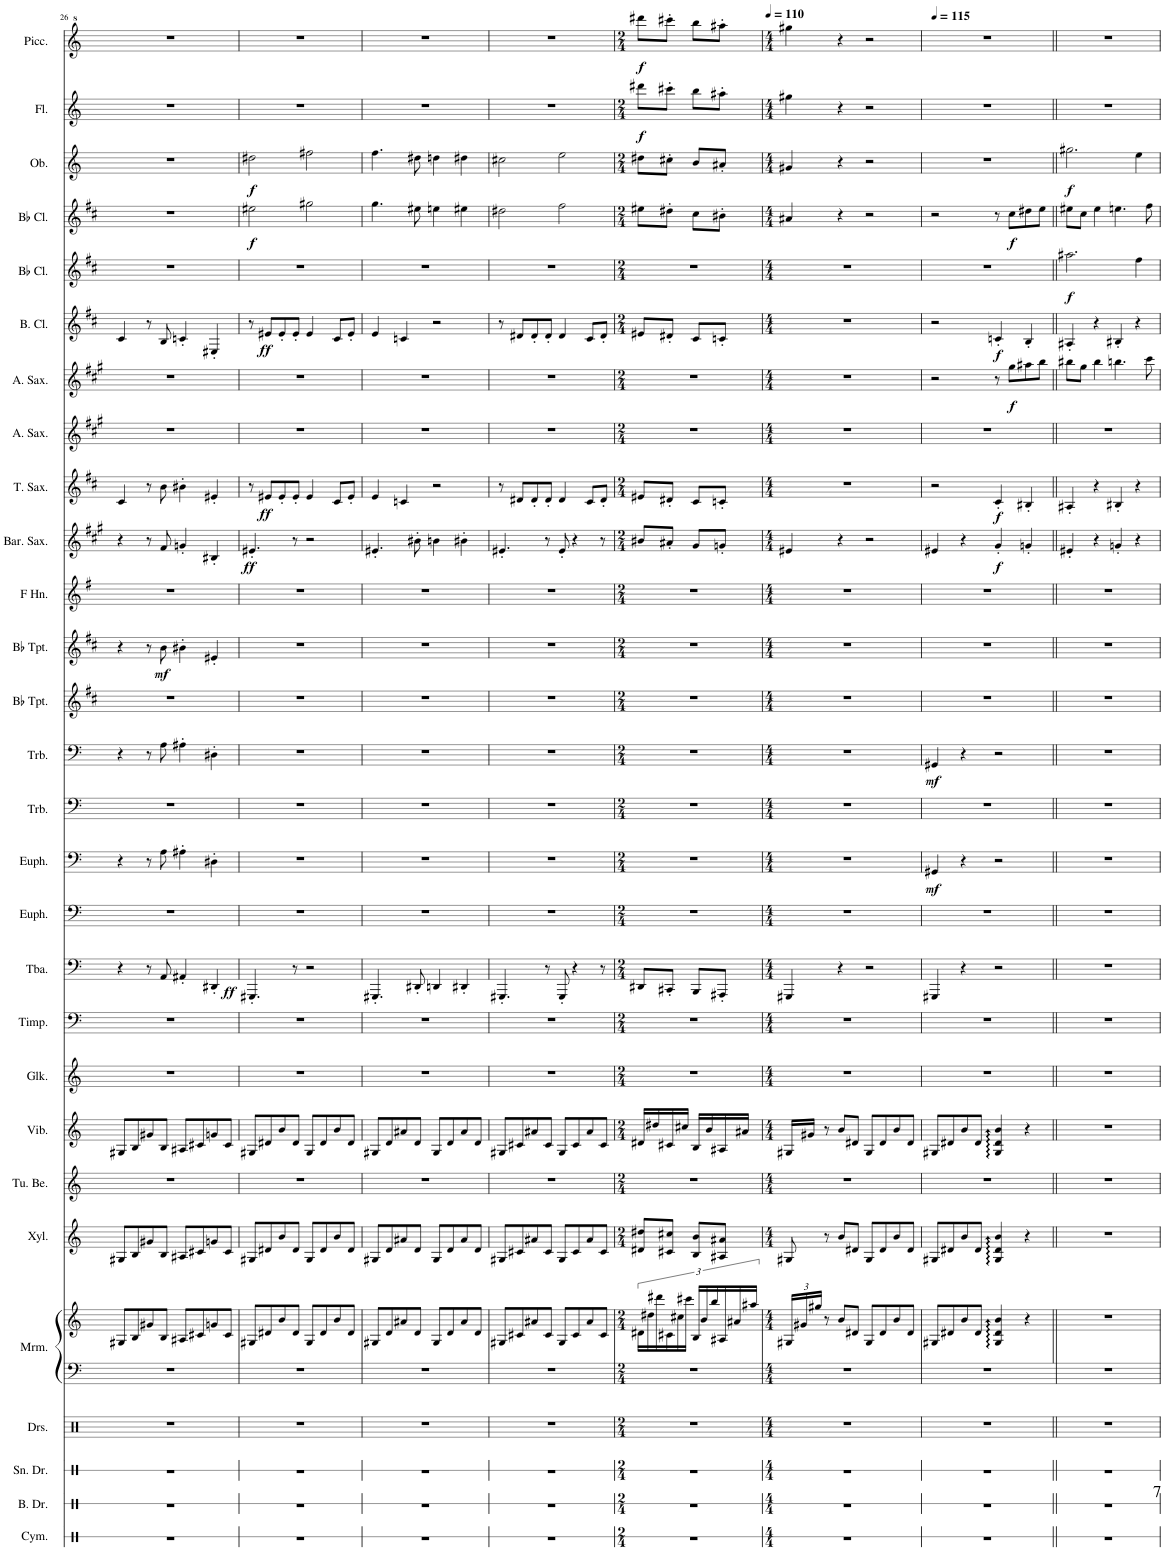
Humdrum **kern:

**kern	**kern	**kern	**kern	**kern	**kern	**kern	**kern	**kern	**kern	**kern	**kern	**dynam	**kern	**kern	**dynam	**kern	**kern	**dynam	**kern	**kern	**dynam	**kern	**kern	**dynam	**kern	**dynam	**kern	**kern	**dynam	**kern	**dynam	**kern	**dynam	**kern	**dynam	**kern	**dynam	**kern	**dynam	**kern	**dynam
*part28	*part27	*part26	*part25	*part24	*part24	*part23	*part22	*part21	*part20	*part19	*part18	*part18	*part17	*part16	*part16	*part15	*part14	*part14	*part13	*part12	*part12	*part11	*part10	*part10	*part9	*part9	*part8	*part7	*part7	*part6	*part6	*part5	*part5	*part4	*part4	*part3	*part3	*part2	*part2	*part1	*part1
*staff29	*staff28	*staff27	*staff26	*staff25	*staff24	*staff23	*staff22	*staff21	*staff20	*staff19	*staff18	*staff18	*staff17	*staff16	*staff16	*staff15	*staff14	*staff14	*staff13	*staff12	*staff12	*staff11	*staff10	*staff10	*staff9	*staff9	*staff8	*staff7	*staff7	*staff6	*staff6	*staff5	*staff5	*staff4	*staff4	*staff3	*staff3	*staff2	*staff2	*staff1	*staff1
*I"Cymbal	*I"Bass Drum	*I"Snare Drum	*I"Drumset	*I"Marimba	*	*I"Xylophone	*I"Tubular Bells	*I"Vibraphone	*I"Glockenspiel	*I"Timpani	*I"Tuba	*	*I"Euphonium	*I"Euphonium	*	*I"Trombone	*I"Trombone	*	*I"Bb Trumpet	*I"Bb Trumpet	*	*I"Horn in F	*I"Baritone Saxophone	*	*I"Tenor Saxophone	*	*I"Alto Saxophone	*I"Alto Saxophone	*	*I"Bass Clarinet	*	*I"Bb Clarinet	*	*I"Bb Clarinet	*	*I"Oboe	*	*I"Flute	*	*I"Piccolo	*
*I'Cym.	*I'B. Dr.	*I'Sn. Dr.	*I'Drs.	*I'Mrm.	*	*I'Xyl.	*I'Tu. Be.	*I'Vib.	*I'Glk.	*I'Timp.	*I'Tba.	*	*I'Euph.	*I'Euph.	*	*I'Trb.	*I'Trb.	*	*I'Bb Tpt.	*I'Bb Tpt.	*	*	*I'Bar. Sax.	*	*I'T. Sax.	*	*I'A. Sax.	*I'A. Sax.	*	*I'B. Cl.	*	*I'Bb Cl.	*	*I'Bb Cl.	*	*I'Ob.	*	*I'Fl.	*	*I'Picc.	*
!!LO:PB:g=z
*clefX	*clefX	*clefX	*clefX	*clefF4	*clefG2	*clefG2	*clefG2	*clefG2	*clefG2	*clefF4	*clefF4	*	*clefF4	*clefF4	*	*clefF4	*clefF4	*	*clefG2	*clefG2	*	*clefG2	*clefG2	*	*clefG2	*	*clefG2	*clefG2	*	*clefG2	*	*clefG2	*	*clefG2	*	*clefG2	*	*clefG2	*	*clefG^2	*
*	*	*	*	*	*	*Trd-7c-12	*	*	*Trd-14c-24	*	*	*	*	*	*	*	*	*	*Trd1c2	*Trd1c2	*	*Trd4c7	*Trd12c21	*	*Trd8c14	*	*Trd5c9	*Trd5c9	*	*Trd8c14	*	*Trd1c2	*	*Trd1c2	*	*	*	*	*	*Trd-7c-12	*
*k[]	*k[]	*k[]	*k[]	*k[]	*k[]	*k[]	*k[]	*k[]	*k[]	*k[]	*k[]	*	*k[]	*k[]	*	*k[]	*k[]	*	*k[f#c#]	*k[f#c#]	*	*k[f#]	*k[f#c#g#]	*	*k[f#c#]	*	*k[f#c#g#]	*k[f#c#g#]	*	*k[f#c#]	*	*k[f#c#]	*	*k[f#c#]	*	*k[]	*	*k[]	*	*k[]	*
*M4/4	*M4/4	*M4/4	*M4/4	*M4/4	*M4/4	*M4/4	*M4/4	*M4/4	*M4/4	*M4/4	*M4/4	*	*M4/4	*M4/4	*	*M4/4	*M4/4	*	*M4/4	*M4/4	*	*M4/4	*M4/4	*	*M4/4	*	*M4/4	*M4/4	*	*M4/4	*	*M4/4	*	*M4/4	*	*M4/4	*	*M4/4	*	*M4/4	*
=26	=26	=26	=26	=26	=26	=26	=26	=26	=26	=26	=26	=26	=26	=26	=26	=26	=26	=26	=26	=26	=26	=26	=26	=26	=26	=26	=26	=26	=26	=26	=26	=26	=26	=26	=26	=26	=26	=26	=26	=26	=26
1r	1r	1r	1r	1r	8G#X/L	8G#X/L	1r	8G#X/L	1r	1r	4r	.	1r	4r	.	1r	4r	.	1r	4r	.	1r	4r	.	4c#/	.	1r	1r	.	4c#/	.	1r	.	1r	.	1r	.	1r	.	1r	.
.	.	.	.	.	8B/	8B/	.	8B/	.	.	.	.	.	.	.	.	.	.	.	.	.	.	.	.	.	.	.	.	.	.	.	.	.	.	.	.	.	.	.	.	.
.	.	.	.	.	8g#X/	8g#X/	.	8g#X/	.	.	8r	.	.	8r	.	.	8r	.	.	8r	.	.	8r	.	8r	.	.	.	.	8r	.	.	.	.	.	.	.	.	.	.	.
!	!	!	!	!	!	!	!	!	!	!	!	!	!	!	!	!	!	!	!	!	!LO:DY:b	!	!	!	!	!	!	!	!	!	!	!	!	!	!	!	!	!	!	!	!
.	.	.	.	.	8B/J	8B/J	.	8B/J	.	.	8AA/	.	.	8A\	.	.	8A\	.	.	8b\	mf	.	8f#/	.	8b\	.	.	.	.	8B/	.	.	.	.	.	.	.	.	.	.	.
.	.	.	.	.	8A#X/L	8A#X/L	.	8A#X/L	.	.	4AA#X'/	.	.	4A#X'\	.	.	4A#X'\	.	.	4b#X'\	.	.	4gn'/	.	4b#X'\	.	.	.	.	4cn'/	.	.	.	.	.	.	.	.	.	.	.
.	.	.	.	.	8c#X/	8c#X/	.	8c#X/	.	.	.	.	.	.	.	.	.	.	.	.	.	.	.	.	.	.	.	.	.	.	.	.	.	.	.	.	.	.	.	.	.
.	.	.	.	.	8gn/	8gn/	.	8gn/	.	.	4DD#X'/	.	.	4D#X'\	.	.	4D#X'\	.	.	4e#X'/	.	.	4B#X'/	.	4e#X'/	.	.	.	.	4E#X'/	.	.	.	.	.	.	.	.	.	.	.
.	.	.	.	.	8c#/J	8c#/J	.	8c#/J	.	.	.	.	.	.	.	.	.	.	.	.	.	.	.	.	.	.	.	.	.	.	.	.	.	.	.	.	.	.	.	.	.
=27	=27	=27	=27	=27	=27	=27	=27	=27	=27	=27	=27	=27	=27	=27	=27	=27	=27	=27	=27	=27	=27	=27	=27	=27	=27	=27	=27	=27	=27	=27	=27	=27	=27	=27	=27	=27	=27	=27	=27	=27	=27
!	!	!	!	!	!	!	!	!	!	!	!	!LO:DY:b	!	!	!	!	!	!	!	!	!	!	!	!LO:DY:b	!	!	!	!	!	!	!	!	!	!	!LO:DY:b	!	!LO:DY:b	!	!	!	!
1r	1r	1r	1r	1r	8G#X/L	8G#X/L	1r	8G#X/L	1r	1r	4.GGG#X'/	ff	1r	1r	.	1r	1r	.	1r	1r	.	1r	4.e#X'/	ff	8r	.	1r	1r	.	8r	.	1r	.	2ee#X\	f	2dd#X\	f	1r	.	1r	.
!	!	!	!	!	!	!	!	!	!	!	!	!	!	!	!	!	!	!	!	!	!	!	!	!	!	!LO:DY:b	!	!	!	!	!LO:DY:b	!	!	!	!	!	!	!	!	!	!
.	.	.	.	.	8d#X/	8d#X/	.	8d#X/	.	.	.	.	.	.	.	.	.	.	.	.	.	.	.	.	8e#X/L	ff	.	.	.	8e#X/L	ff	.	.	.	.	.	.	.	.	.	.
.	.	.	.	.	8b/	8b/	.	8b/	.	.	.	.	.	.	.	.	.	.	.	.	.	.	.	.	8e#'/	.	.	.	.	8e#'/	.	.	.	.	.	.	.	.	.	.	.
.	.	.	.	.	8d#/J	8d#/J	.	8d#/J	.	.	8r	.	.	.	.	.	.	.	.	.	.	.	8r	.	8e#'/J	.	.	.	.	8e#'/J	.	.	.	.	.	.	.	.	.	.	.
.	.	.	.	.	8G#/L	8G#/L	.	8G#/L	.	.	2r	.	.	.	.	.	.	.	.	.	.	.	2r	.	4e#/	.	.	.	.	4e#/	.	.	.	2gg#X\	.	2ff#X\	.	.	.	.	.
.	.	.	.	.	8d#/	8d#/	.	8d#/	.	.	.	.	.	.	.	.	.	.	.	.	.	.	.	.	.	.	.	.	.	.	.	.	.	.	.	.	.	.	.	.	.
.	.	.	.	.	8b/	8b/	.	8b/	.	.	.	.	.	.	.	.	.	.	.	.	.	.	.	.	8c#/L	.	.	.	.	8c#/L	.	.	.	.	.	.	.	.	.	.	.
.	.	.	.	.	8d#/J	8d#/J	.	8d#/J	.	.	.	.	.	.	.	.	.	.	.	.	.	.	.	.	8e#'/J	.	.	.	.	8e#'/J	.	.	.	.	.	.	.	.	.	.	.
=28	=28	=28	=28	=28	=28	=28	=28	=28	=28	=28	=28	=28	=28	=28	=28	=28	=28	=28	=28	=28	=28	=28	=28	=28	=28	=28	=28	=28	=28	=28	=28	=28	=28	=28	=28	=28	=28	=28	=28	=28	=28
1r	1r	1r	1r	1r	8G#X/L	8G#X/L	1r	8G#X/L	1r	1r	4.GGG#X'/	.	1r	1r	.	1r	1r	.	1r	1r	.	1r	4.e#X'/	.	4e/	.	1r	1r	.	4e/	.	1r	.	4.gg\	.	4.ff\	.	1r	.	1r	.
.	.	.	.	.	8d/	8d/	.	8d/	.	.	.	.	.	.	.	.	.	.	.	.	.	.	.	.	.	.	.	.	.	.	.	.	.	.	.	.	.	.	.	.	.
.	.	.	.	.	8a#X/	8a#X/	.	8a#X/	.	.	.	.	.	.	.	.	.	.	.	.	.	.	.	.	4cn/	.	.	.	.	4cn/	.	.	.	.	.	.	.	.	.	.	.
.	.	.	.	.	8d/J	8d/J	.	8d/J	.	.	8DD#X'/	.	.	.	.	.	.	.	.	.	.	.	8b#X'\	.	.	.	.	.	.	.	.	.	.	8ee#X\	.	8dd#X\	.	.	.	.	.
.	.	.	.	.	8G#/L	8G#/L	.	8G#/L	.	.	4DDn/	.	.	.	.	.	.	.	.	.	.	.	4bn\	.	2r	.	.	.	.	2r	.	.	.	4een\	.	4ddn\	.	.	.	.	.
.	.	.	.	.	8d/	8d/	.	8d/	.	.	.	.	.	.	.	.	.	.	.	.	.	.	.	.	.	.	.	.	.	.	.	.	.	.	.	.	.	.	.	.	.
.	.	.	.	.	8a#/	8a#/	.	8a#/	.	.	4DD#X'/	.	.	.	.	.	.	.	.	.	.	.	4b#X'\	.	.	.	.	.	.	.	.	.	.	4ee#X\	.	4dd#X\	.	.	.	.	.
.	.	.	.	.	8d/J	8d/J	.	8d/J	.	.	.	.	.	.	.	.	.	.	.	.	.	.	.	.	.	.	.	.	.	.	.	.	.	.	.	.	.	.	.	.	.
=29	=29	=29	=29	=29	=29	=29	=29	=29	=29	=29	=29	=29	=29	=29	=29	=29	=29	=29	=29	=29	=29	=29	=29	=29	=29	=29	=29	=29	=29	=29	=29	=29	=29	=29	=29	=29	=29	=29	=29	=29	=29
1r	1r	1r	1r	1r	8G#X/L	8G#X/L	1r	8G#X/L	1r	1r	4.GGG#X'/	.	1r	1r	.	1r	1r	.	1r	1r	.	1r	4.e#X'/	.	8r	.	1r	1r	.	8r	.	1r	.	2dd#X\	.	2cc#X\	.	1r	.	1r	.
.	.	.	.	.	8c#X/	8c#X/	.	8c#X/	.	.	.	.	.	.	.	.	.	.	.	.	.	.	.	.	8d#X/L	.	.	.	.	8d#X/L	.	.	.	.	.	.	.	.	.	.	.
.	.	.	.	.	8a#X/	8a#X/	.	8a#X/	.	.	.	.	.	.	.	.	.	.	.	.	.	.	.	.	8d#'/	.	.	.	.	8d#'/	.	.	.	.	.	.	.	.	.	.	.
.	.	.	.	.	8c#/J	8c#/J	.	8c#/J	.	.	8r	.	.	.	.	.	.	.	.	.	.	.	8r	.	8d#'/J	.	.	.	.	8d#'/J	.	.	.	.	.	.	.	.	.	.	.
.	.	.	.	.	8G#/L	8G#/L	.	8G#/L	.	.	8GGG#'/	.	.	.	.	.	.	.	.	.	.	.	8e#'/	.	4d#/	.	.	.	.	4d#/	.	.	.	2ff#\	.	2ee\	.	.	.	.	.
.	.	.	.	.	8c#/	8c#/	.	8c#/	.	.	4r	.	.	.	.	.	.	.	.	.	.	.	4r	.	.	.	.	.	.	.	.	.	.	.	.	.	.	.	.	.	.
.	.	.	.	.	8a#/	8a#/	.	8a#/	.	.	.	.	.	.	.	.	.	.	.	.	.	.	.	.	8c#/L	.	.	.	.	8c#/L	.	.	.	.	.	.	.	.	.	.	.
.	.	.	.	.	8c#/J	8c#/J	.	8c#/J	.	.	8r	.	.	.	.	.	.	.	.	.	.	.	8r	.	8d#'/J	.	.	.	.	8d#'/J	.	.	.	.	.	.	.	.	.	.	.
=30	=30	=30	=30	=30	=30	=30	=30	=30	=30	=30	=30	=30	=30	=30	=30	=30	=30	=30	=30	=30	=30	=30	=30	=30	=30	=30	=30	=30	=30	=30	=30	=30	=30	=30	=30	=30	=30	=30	=30	=30	=30
*M2/4	*M2/4	*M2/4	*M2/4	*M2/4	*M2/4	*M2/4	*M2/4	*M2/4	*M2/4	*M2/4	*M2/4	*	*M2/4	*M2/4	*	*M2/4	*M2/4	*	*M2/4	*M2/4	*	*M2/4	*M2/4	*	*M2/4	*	*M2/4	*M2/4	*	*M2/4	*	*M2/4	*	*M2/4	*	*M2/4	*	*M2/4	*	*M2/4	*
!	!	!	!	!	!	!	!	!	!	!	!	!	!	!	!	!	!	!	!	!	!	!	!	!	!	!	!	!	!	!	!	!	!	!	!	!	!	!	!LO:DY:b	!	!LO:DY:b
2r	2r	2r	2r	2r	24d#X\LL	8d#X/ 8dd#X/L	2r	16d#X/LL	2r	2r	8DD#X/L	.	2r	2r	.	2r	2r	.	2r	2r	.	2r	8b#X/L	.	8e#X/L	.	2r	2r	.	8e#X/L	.	2r	.	8ee#X\L	.	8dd#X\L	.	8ddd#X\L	f	8dddd#X\L	f
.	.	.	.	.	24dd#X\	.	.	.	.	.	.	.	.	.	.	.	.	.	.	.	.	.	.	.	.	.	.	.	.	.	.	.	.	.	.	.	.	.	.	.	.
.	.	.	.	.	.	.	.	16dd#X/	.	.	.	.	.	.	.	.	.	.	.	.	.	.	.	.	.	.	.	.	.	.	.	.	.	.	.	.	.	.	.	.	.
.	.	.	.	.	24ddd#X\	.	.	.	.	.	.	.	.	.	.	.	.	.	.	.	.	.	.	.	.	.	.	.	.	.	.	.	.	.	.	.	.	.	.	.	.
.	.	.	.	.	24c#X\	8c#X/ 8cc#X/J	.	16c#X/	.	.	8CC#X'/J	.	.	.	.	.	.	.	.	.	.	.	8a#X'/J	.	8d#X'/J	.	.	.	.	8d#X'/J	.	.	.	8dd#X'\J	.	8cc#X'\J	.	8ccc#X'\J	.	8cccc#X'\J	.
.	.	.	.	.	24cc#X\	.	.	.	.	.	.	.	.	.	.	.	.	.	.	.	.	.	.	.	.	.	.	.	.	.	.	.	.	.	.	.	.	.	.	.	.
.	.	.	.	.	.	.	.	16cc#X/JJ	.	.	.	.	.	.	.	.	.	.	.	.	.	.	.	.	.	.	.	.	.	.	.	.	.	.	.	.	.	.	.	.	.
.	.	.	.	.	24ccc#X\JJ	.	.	.	.	.	.	.	.	.	.	.	.	.	.	.	.	.	.	.	.	.	.	.	.	.	.	.	.	.	.	.	.	.	.	.	.
.	.	.	.	.	24B/LL	8B/ 8b/L	.	16B/LL	.	.	8BBB/L	.	.	.	.	.	.	.	.	.	.	.	8g#/L	.	8c#/L	.	.	.	.	8c#/L	.	.	.	8cc#\L	.	8b/L	.	8bb\L	.	8bbb\L	.
.	.	.	.	.	24b/	.	.	.	.	.	.	.	.	.	.	.	.	.	.	.	.	.	.	.	.	.	.	.	.	.	.	.	.	.	.	.	.	.	.	.	.
.	.	.	.	.	.	.	.	16b/	.	.	.	.	.	.	.	.	.	.	.	.	.	.	.	.	.	.	.	.	.	.	.	.	.	.	.	.	.	.	.	.	.
.	.	.	.	.	24bb/	.	.	.	.	.	.	.	.	.	.	.	.	.	.	.	.	.	.	.	.	.	.	.	.	.	.	.	.	.	.	.	.	.	.	.	.
.	.	.	.	.	24A#X/	8A#X/ 8a#X/J	.	16A#X/	.	.	8AAA#X'/J	.	.	.	.	.	.	.	.	.	.	.	8gn'/J	.	8cn'/J	.	.	.	.	8cn'/J	.	.	.	8b#X'\J	.	8a#X'/J	.	8aa#X'\J	.	8aaa#X'\J	.
.	.	.	.	.	24a#X/	.	.	.	.	.	.	.	.	.	.	.	.	.	.	.	.	.	.	.	.	.	.	.	.	.	.	.	.	.	.	.	.	.	.	.	.
.	.	.	.	.	.	.	.	16a#X/JJ	.	.	.	.	.	.	.	.	.	.	.	.	.	.	.	.	.	.	.	.	.	.	.	.	.	.	.	.	.	.	.	.	.
.	.	.	.	.	24aa#X/JJ	.	.	.	.	.	.	.	.	.	.	.	.	.	.	.	.	.	.	.	.	.	.	.	.	.	.	.	.	.	.	.	.	.	.	.	.
=31	=31	=31	=31	=31	=31	=31	=31	=31	=31	=31	=31	=31	=31	=31	=31	=31	=31	=31	=31	=31	=31	=31	=31	=31	=31	=31	=31	=31	=31	=31	=31	=31	=31	=31	=31	=31	=31	=31	=31	=31	=31
*M4/4	*M4/4	*M4/4	*M4/4	*M4/4	*M4/4	*M4/4	*M4/4	*M4/4	*M4/4	*M4/4	*M4/4	*	*M4/4	*M4/4	*	*M4/4	*M4/4	*	*M4/4	*M4/4	*	*M4/4	*M4/4	*	*M4/4	*	*M4/4	*M4/4	*	*M4/4	*	*M4/4	*	*M4/4	*	*M4/4	*	*M4/4	*	*M4/4	*
*	*	*	*	*	*Xbrackettup	*	*	*	*	*	*	*	*	*	*	*	*	*	*	*	*	*	*	*	*	*	*	*	*	*	*	*	*	*	*	*	*	*	*	*	*
*	*	*	*	*	*	*	*	*	*	*	*	*	*	*	*	*	*	*	*	*	*	*	*	*	*	*	*	*	*	*	*	*	*	*	*	*	*	*	*	*MM110	*
1r	1r	1r	1r	1r	24G#X/LL	8G#X/	1r	16G#X/LL	1r	1r	4GGG#X/	.	1r	1r	.	1r	1r	.	1r	1r	.	1r	4e#X/	.	1r	.	1r	1r	.	1r	.	1r	.	4a#X/	.	4g#X/	.	4gg#X\	.	4ggg#X\	.
.	.	.	.	.	24g#X/	.	.	.	.	.	.	.	.	.	.	.	.	.	.	.	.	.	.	.	.	.	.	.	.	.	.	.	.	.	.	.	.	.	.	.	.
.	.	.	.	.	.	.	.	16g#X/JJ	.	.	.	.	.	.	.	.	.	.	.	.	.	.	.	.	.	.	.	.	.	.	.	.	.	.	.	.	.	.	.	.	.
.	.	.	.	.	24gg#X/JJ	.	.	.	.	.	.	.	.	.	.	.	.	.	.	.	.	.	.	.	.	.	.	.	.	.	.	.	.	.	.	.	.	.	.	.	.
.	.	.	.	.	8r	8r	.	8r	.	.	.	.	.	.	.	.	.	.	.	.	.	.	.	.	.	.	.	.	.	.	.	.	.	.	.	.	.	.	.	.	.
.	.	.	.	.	8b/L	8b/L	.	8b/L	.	.	4r	.	.	.	.	.	.	.	.	.	.	.	4r	.	.	.	.	.	.	.	.	.	.	4r	.	4r	.	4r	.	4r	.
.	.	.	.	.	8d#X/J	8d#X/J	.	8d#X/J	.	.	.	.	.	.	.	.	.	.	.	.	.	.	.	.	.	.	.	.	.	.	.	.	.	.	.	.	.	.	.	.	.
.	.	.	.	.	8G#/L	8G#/L	.	8G#/L	.	.	2r	.	.	.	.	.	.	.	.	.	.	.	2r	.	.	.	.	.	.	.	.	.	.	2r	.	2r	.	2r	.	2r	.
.	.	.	.	.	8d#/	8d#/	.	8d#/	.	.	.	.	.	.	.	.	.	.	.	.	.	.	.	.	.	.	.	.	.	.	.	.	.	.	.	.	.	.	.	.	.
.	.	.	.	.	8b/	8b/	.	8b/	.	.	.	.	.	.	.	.	.	.	.	.	.	.	.	.	.	.	.	.	.	.	.	.	.	.	.	.	.	.	.	.	.
.	.	.	.	.	8d#/J	8d#/J	.	8d#/J	.	.	.	.	.	.	.	.	.	.	.	.	.	.	.	.	.	.	.	.	.	.	.	.	.	.	.	.	.	.	.	.	.
=32	=32	=32	=32	=32	=32	=32	=32	=32	=32	=32	=32	=32	=32	=32	=32	=32	=32	=32	=32	=32	=32	=32	=32	=32	=32	=32	=32	=32	=32	=32	=32	=32	=32	=32	=32	=32	=32	=32	=32	=32	=32
*	*	*	*	*	*	*	*	*	*	*	*	*	*	*	*	*	*	*	*	*	*	*	*	*	*	*	*	*	*	*	*	*	*	*	*	*	*	*	*	*MM115	*
!	!	!	!	!	!	!	!	!	!	!	!	!	!	!	!LO:DY:b	!	!	!LO:DY:b	!	!	!	!	!	!	!	!	!	!	!	!	!	!	!	!	!	!	!	!	!	!	!
1r	1r	1r	1r	1r	8G#X/L	8G#X/L	1r	8G#X/L	1r	1r	4GGG#X/	.	1r	4GG#X/	mf	1r	4GG#X/	mf	1r	1r	.	1r	4e#X/	.	2r	.	1r	2r	.	2r	.	1r	.	2r	.	1r	.	1r	.	1r	.
.	.	.	.	.	8d#X/	8d#X/	.	8d#X/	.	.	.	.	.	.	.	.	.	.	.	.	.	.	.	.	.	.	.	.	.	.	.	.	.	.	.	.	.	.	.	.	.
.	.	.	.	.	8b/	8b/	.	8b/	.	.	4r	.	.	4r	.	.	4r	.	.	.	.	.	4r	.	.	.	.	.	.	.	.	.	.	.	.	.	.	.	.	.	.
.	.	.	.	.	8d#/J	8d#/J	.	8d#/J	.	.	.	.	.	.	.	.	.	.	.	.	.	.	.	.	.	.	.	.	.	.	.	.	.	.	.	.	.	.	.	.	.
!	!	!	!	!	!	!	!	!	!	!	!	!	!	!	!	!	!	!	!	!	!	!	!	!LO:DY:b	!	!LO:DY:b	!	!	!	!	!LO:DY:b	!	!	!	!	!	!	!	!	!	!
.	.	.	.	.	4G#/:: 4d#/:: 4b/::	4G#/:: 4d#/:: 4b/::	.	4G#/:: 4d#/:: 4b/::	.	.	2r	.	.	2r	.	.	2r	.	.	.	.	.	4g#'/	f	4c#'/	f	.	8r	.	4cn'/	f	.	.	8r	.	.	.	.	.	.	.
!	!	!	!	!	!	!	!	!	!	!	!	!	!	!	!	!	!	!	!	!	!	!	!	!	!	!	!	!	!LO:DY:b	!	!	!	!	!	!LO:DY:b	!	!	!	!	!	!
.	.	.	.	.	.	.	.	.	.	.	.	.	.	.	.	.	.	.	.	.	.	.	.	.	.	.	.	8gg#\L	f	.	.	.	.	8cc#\L	f	.	.	.	.	.	.
.	.	.	.	.	4r	4r	.	4r	.	.	.	.	.	.	.	.	.	.	.	.	.	.	4gn'/	.	4B#X'/	.	.	8aa#X\	.	4B'/	.	.	.	8dd#X\	.	.	.	.	.	.	.
.	.	.	.	.	.	.	.	.	.	.	.	.	.	.	.	.	.	.	.	.	.	.	.	.	.	.	.	8bb\J	.	.	.	.	.	8ee\J	.	.	.	.	.	.	.
=33||	=33||	=33||	=33||	=33||	=33||	=33||	=33||	=33||	=33||	=33||	=33||	=33||	=33||	=33||	=33||	=33||	=33||	=33||	=33||	=33||	=33||	=33||	=33||	=33||	=33||	=33||	=33||	=33||	=33||	=33||	=33||	=33||	=33||	=33||	=33||	=33||	=33||	=33||	=33||	=33||	=33||
!	!	!	!	!	!	!	!	!	!	!	!	!	!	!	!	!	!	!	!	!	!	!	!	!	!	!	!	!	!	!	!	!	!LO:DY:b	!	!	!	!LO:DY:b	!	!	!	!
1r	1r	1r	1r	1r	1r	1r	1r	1r	1r	1r	1r	.	1r	1r	.	1r	1r	.	1r	1r	.	1r	4e#X'/	.	4A#X'/	.	1r	8bb#X\L	.	4A#X'/	.	2.aa#X\	f	8ee#X\L	.	2.gg#X\	f	1r	.	1r	.
.	.	.	.	.	.	.	.	.	.	.	.	.	.	.	.	.	.	.	.	.	.	.	.	.	.	.	.	8gg#\J	.	.	.	.	.	8cc#\J	.	.	.	.	.	.	.
.	.	.	.	.	.	.	.	.	.	.	.	.	.	.	.	.	.	.	.	.	.	.	4r	.	4r	.	.	4bb#\	.	4r	.	.	.	4ee#\	.	.	.	.	.	.	.
.	.	.	.	.	.	.	.	.	.	.	.	.	.	.	.	.	.	.	.	.	.	.	4gn'/	.	4B#X'/	.	.	4.bbn\	.	4B#X'/	.	.	.	4.een\	.	.	.	.	.	.	.
.	.	.	.	.	.	.	.	.	.	.	.	.	.	.	.	.	.	.	.	.	.	.	4r	.	4r	.	.	.	.	4r	.	4ff#\	.	.	.	4ee\	.	.	.	.	.
.	.	.	.	.	.	.	.	.	.	.	.	.	.	.	.	.	.	.	.	.	.	.	.	.	.	.	.	8ccc#\	.	.	.	.	.	8ff#\	.	.	.	.	.	.	.
=	=	=	=	=	=	=	=	=	=	=	=	=	=	=	=	=	=	=	=	=	=	=	=	=	=	=	=	=	=	=	=	=	=	=	=	=	=	=	=	=	=
*-	*-	*-	*-	*-	*-	*-	*-	*-	*-	*-	*-	*-	*-	*-	*-	*-	*-	*-	*-	*-	*-	*-	*-	*-	*-	*-	*-	*-	*-	*-	*-	*-	*-	*-	*-	*-	*-	*-	*-	*-	*-
